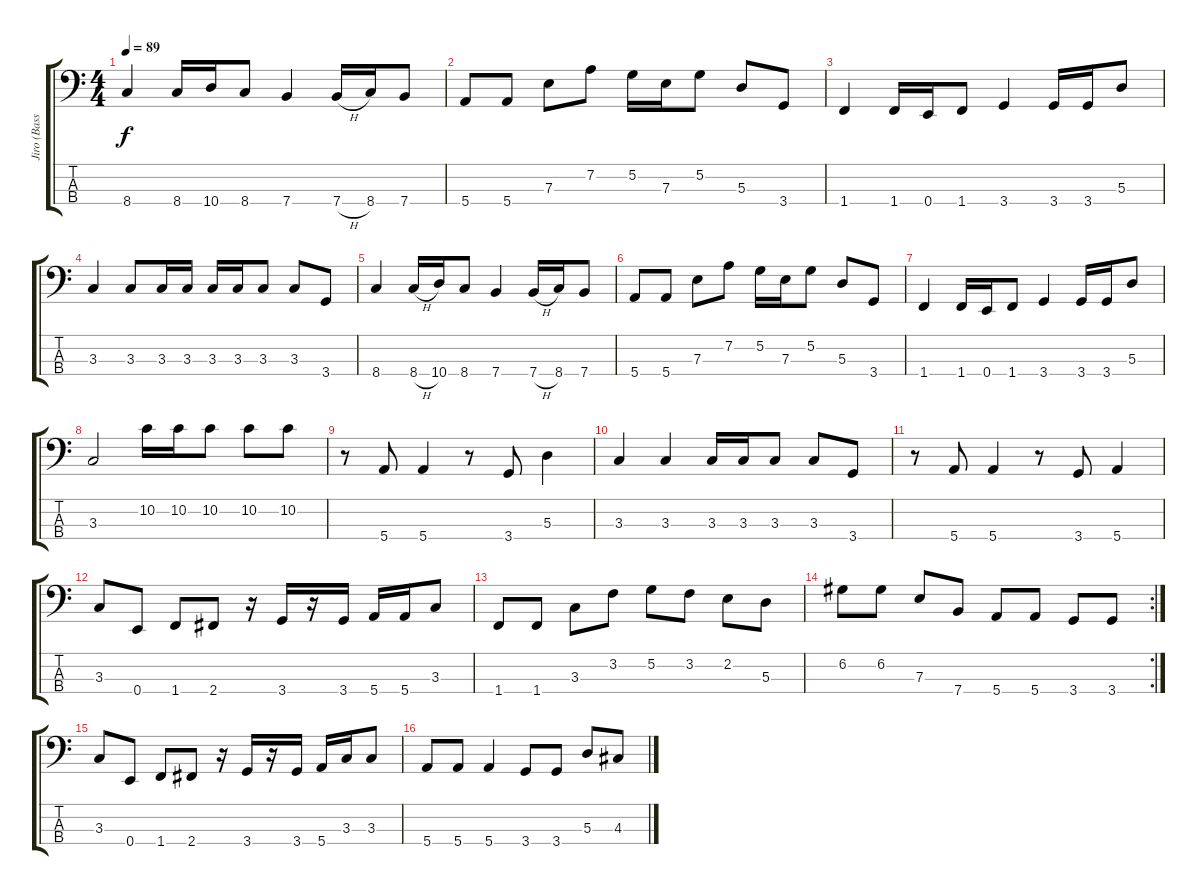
\track ("Jiro (Bass)" "Jiro (Bass") {instrument electricbasspick}
\staff {score tabs}
\tuning (G2 D2 A1 E1) {hide}
\ts (4 4)
\tempo 89
\clef f4
\ks c
8.4.4{dy f} 8.4.16 10.4.16 8.4.8 7.4.4 7.4{h}.16 8.4.16 7.4.8 |
5.4.8 5.4.8 7.3.8 7.2.8 5.2.16 7.3.16 5.2.8 5.3.8 3.4.8 |
1.4.4 1.4.16 0.4.16 1.4.8 3.4.4 3.4.16 3.4.16 5.3.8 |
3.3.4 3.3.8 3.3.16 3.3.16 3.3.16 3.3.16 3.3.8 3.3.8 3.4.8 |
8.4.4 8.4{h}.16 10.4.16 8.4.8 7.4.4 7.4{h}.16 8.4.16 7.4.8 |
5.4.8 5.4.8 7.3.8 7.2.8 5.2.16 7.3.16 5.2.8 5.3.8 3.4.8 |
1.4.4 1.4.16 0.4.16 1.4.8 3.4.4 3.4.16 3.4.16 5.3.8 |
3.3.2 10.2.16 10.2.16 10.2.8 10.2.8 10.2.8 |
r.8 5.4.8 5.4.4 r.8 3.4.8 5.3.4 |
3.3.4 3.3.4 3.3.16 3.3.16 3.3.8 3.3.8 3.4.8 |
r.8 5.4.8 5.4.4 r.8 3.4.8 5.4.4 |
3.3.8 0.4.8 1.4.8 2.4.8 r.16 3.4.16 r.16 3.4.16 5.4.16 5.4.16 3.3.8 |
1.4.8 1.4.8 3.3.8 3.2.8 5.2.8 3.2.8 2.2.8 5.3.8 |
\rc 2
6.2.8 6.2.8 7.3.8 7.4.8 5.4.8 5.4.8 3.4.8 3.4.8 |
3.3.8 0.4.8 1.4.8 2.4.8 r.16 3.4.16 r.16 3.4.16 5.4.16 3.3.16 3.3.8 |
5.4.8 5.4.8 5.4.4 3.4.8 3.4.8 5.3.8 4.3.8
